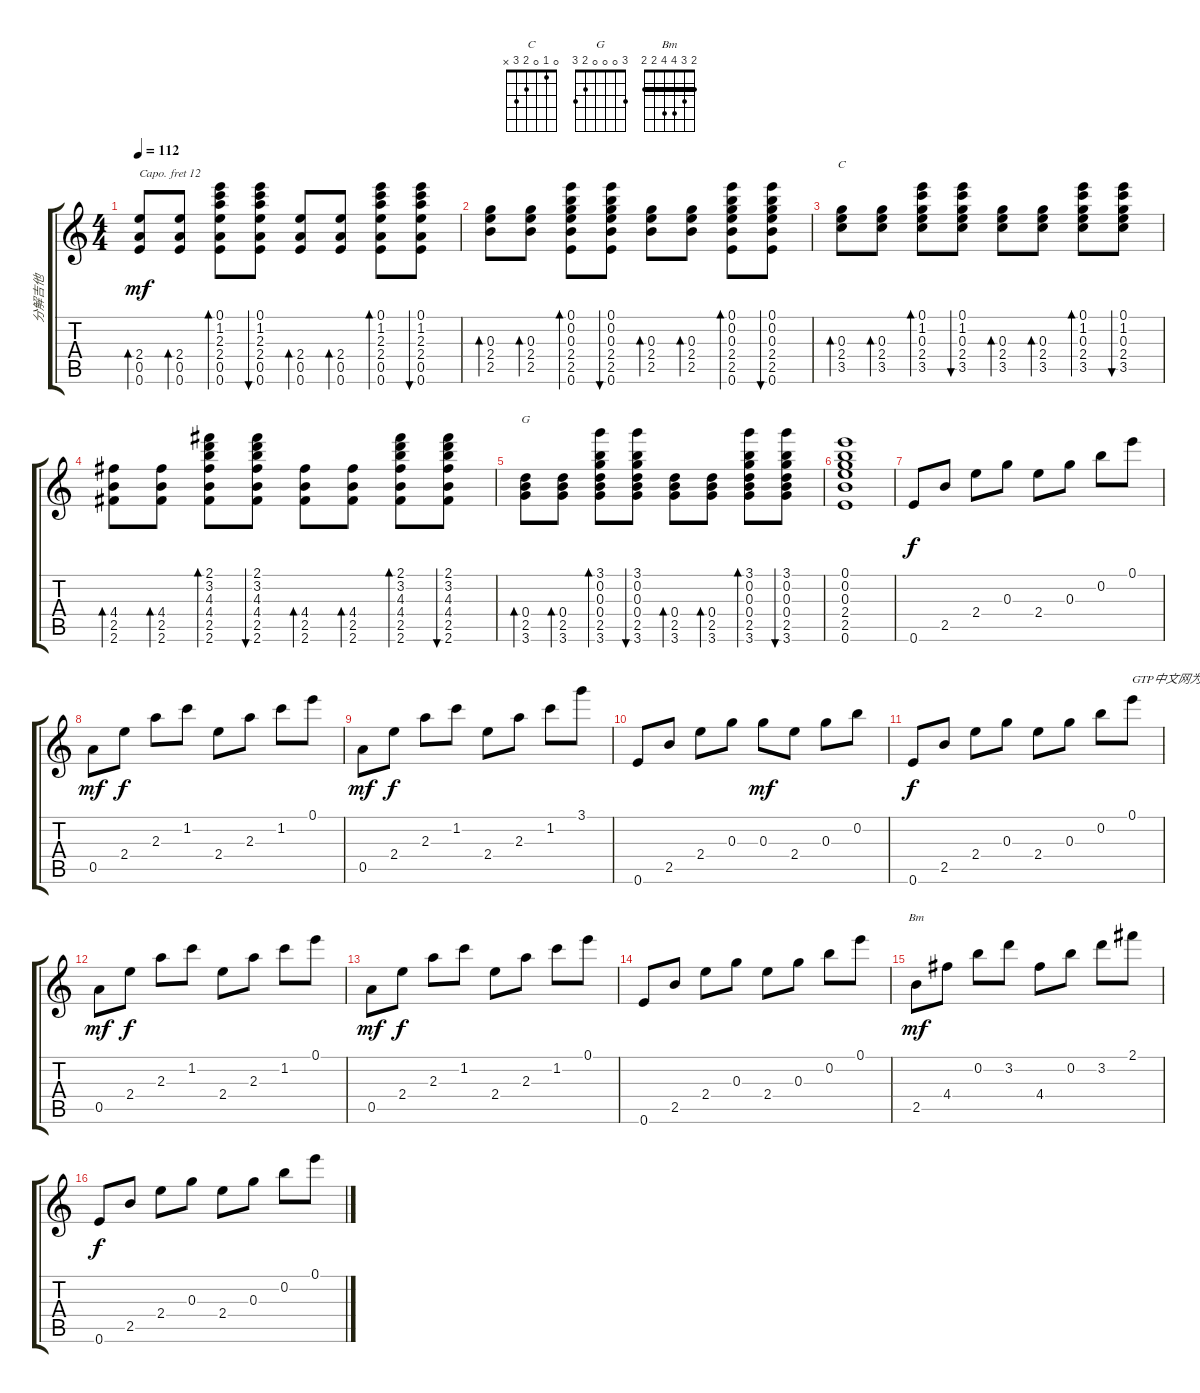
\track ("分解吉他" "分解吉他") {instrument acousticguitarsteel}
\staff {score tabs}
\capo 12
\tuning (E4 B3 G3 D3 A2 E2) {hide}
\chord ("C" 0 1 0 2 3 x)
\chord ("G" 3 0 0 0 2 3)
\chord ("Bm" 2 3 4 4 2 2) {barre 2}
\ts (4 4)
\tempo 112
\clef g2
\ks c
(2.4 0.5 0.6).8{bd 240 dy mf} (2.4 0.5 0.6).8{bd 240} (0.1 1.2 2.3 2.4 0.5 0.6).8{bd 240} (0.1 1.2 2.3 2.4 0.5 0.6).8{bu 240} (2.4 0.5 0.6).8{bd 240} (2.4 0.5 0.6).8{bd 240} (0.1 1.2 2.3 2.4 0.5 0.6).8{bd 240} (0.1 1.2 2.3 2.4 0.5 0.6).8{bu 240} |
(0.3 2.4 2.5).8{bd 240} (0.3 2.4 2.5).8{bd 240} (0.1 0.2 0.3 2.4 2.5 0.6).8{bd 240} (0.1 0.2 0.3 2.4 2.5 0.6).8{bu 240} (0.3 2.4 2.5).8{bd 240} (0.3 2.4 2.5).8{bd 240} (0.1 0.2 0.3 2.4 2.5 0.6).8{bd 240} (0.1 0.2 0.3 2.4 2.5 0.6).8{bu 240} |
(0.3 2.4 3.5).8{bd 240 ch "C"} (0.3 2.4 3.5).8{bd 240} (0.1 1.2 0.3 2.4 3.5).8{bd 240} (0.1 1.2 0.3 2.4 3.5).8{bu 240} (0.3 2.4 3.5).8{bd 240} (0.3 2.4 3.5).8{bd 240} (0.1 1.2 0.3 2.4 3.5).8{bd 240} (0.1 1.2 0.3 2.4 3.5).8{bu 240} |
(4.4 2.5 2.6).8{bd 240} (4.4 2.5 2.6).8{bd 240} (2.1 3.2 4.3 4.4 2.5 2.6).8{bd 240} (2.1 3.2 4.3 4.4 2.5 2.6).8{bu 240} (4.4 2.5 2.6).8{bd 240} (4.4 2.5 2.6).8{bd 240} (2.1 3.2 4.3 4.4 2.5 2.6).8{bd 240} (2.1 3.2 4.3 4.4 2.5 2.6).8{bu 240} |
(0.4 2.5 3.6).8{bd 240 ch "G"} (0.4 2.5 3.6).8{bd 240} (3.1 0.2 0.3 0.4 2.5 3.6).8{bd 240} (3.1 0.2 0.3 0.4 2.5 3.6).8{bu 240} (0.4 2.5 3.6).8{bd 240} (0.4 2.5 3.6).8{bd 240} (3.1 0.2 0.3 0.4 2.5 3.6).8{bd 240} (3.1 0.2 0.3 0.4 2.5 3.6).8{bu 240} |
(0.1 0.2 0.3 2.4 2.5 0.6).1{txt " "} |
0.6.8{dy f} 2.5.8 2.4.8 0.3.8 2.4.8 0.3.8 0.2.8 0.1.8 |
0.5.8{dy mf} 2.4.8{dy f} 2.3.8 1.2.8 2.4.8 2.3.8 1.2.8 0.1.8 |
0.5.8{dy mf} 2.4.8{dy f} 2.3.8 1.2.8 2.4.8 2.3.8 1.2.8 3.1.8 |
0.6.8 2.5.8 2.4.8 0.3.8 0.3.8{dy mf} 2.4.8 0.3.8 0.2.8 |
0.6.8{dy f} 2.5.8 2.4.8 0.3.8 2.4.8 0.3.8 0.2.8 0.1.8{txt "GTP中文网为您提供优秀的谱子"} |
0.5.8{dy mf} 2.4.8{dy f} 2.3.8 1.2.8 2.4.8 2.3.8 1.2.8 0.1.8 |
0.5.8{dy mf} 2.4.8{dy f} 2.3.8 1.2.8 2.4.8 2.3.8 1.2.8 0.1.8 |
0.6.8 2.5.8 2.4.8 0.3.8 2.4.8 0.3.8 0.2.8 0.1.8 |
2.5.8{ch "Bm" dy mf} 4.4.8 0.2.8 3.2.8 4.4.8 0.2.8 3.2.8 2.1.8 |
0.6.8{dy f} 2.5.8 2.4.8 0.3.8 2.4.8 0.3.8 0.2.8 0.1.8
